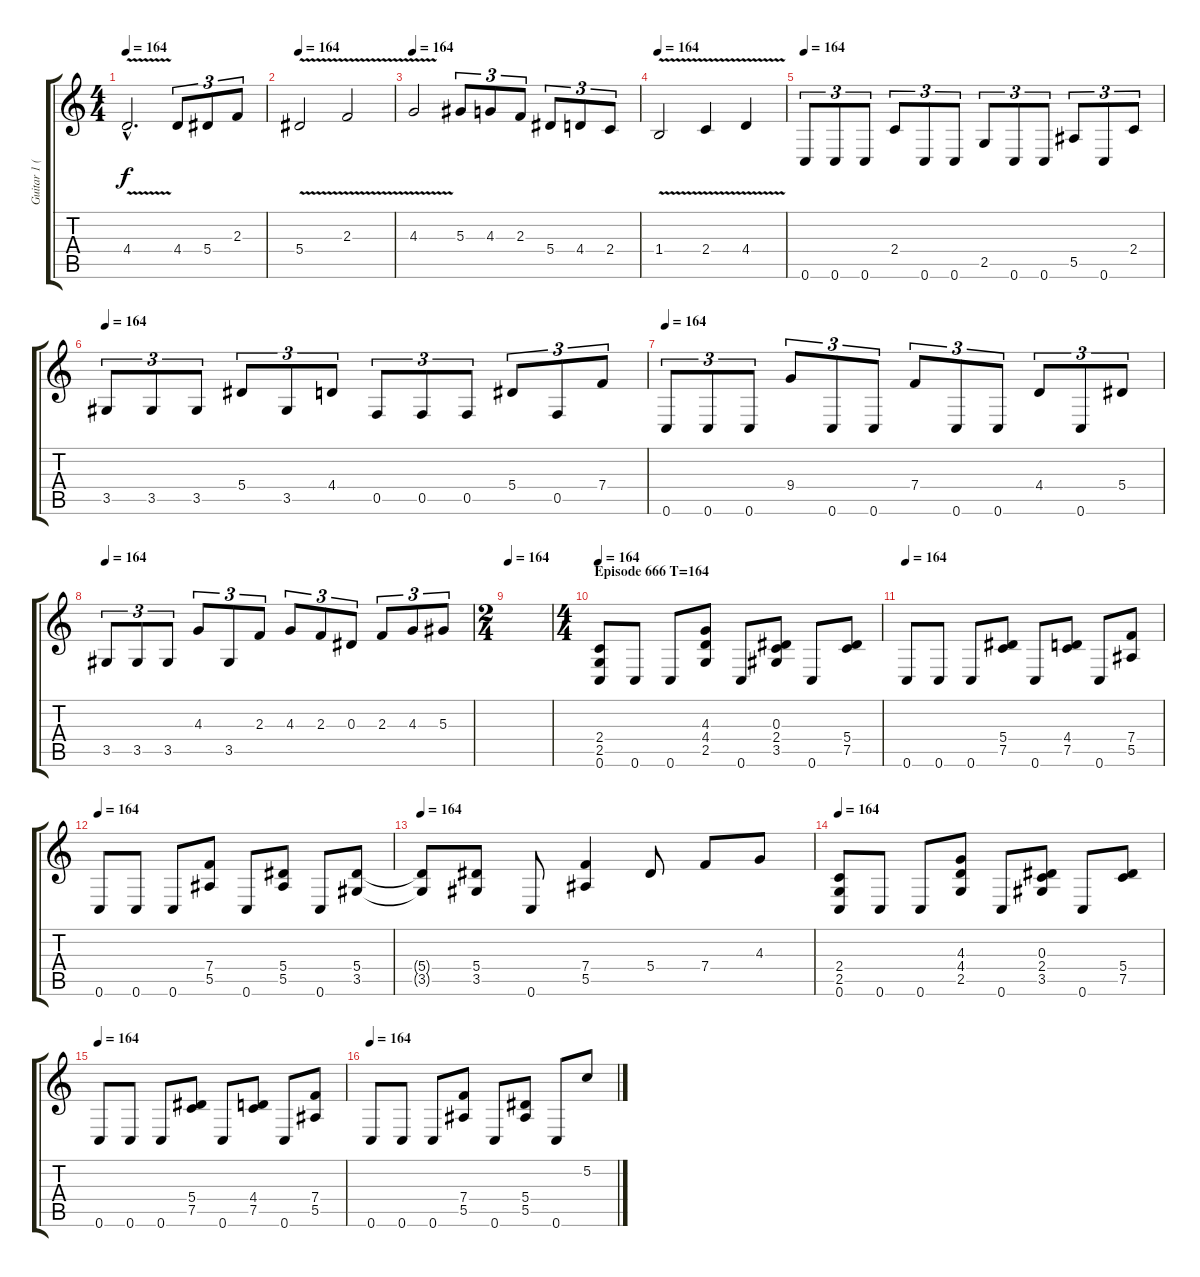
\track ("Guitar 1 (Lead)" "Guitar 1 (") {instrument overdrivenguitar}
\staff {score tabs}
\tuning (C4 G3 Eb3 Bb2 F2 C2) {hide}
\ts (4 4)
\tempo 164
\clef g2
\ks c
4.4{v hac}.2{d dy f} 4.4.8{tu (3 2)} 5.4.8{tu (3 2)} 2.3.8{tu (3 2)} |
\tempo 164
5.4{v}.2 2.3{v}.2 |
\tempo 164
4.3{v}.2 5.3.8{tu (3 2)} 4.3.8{tu (3 2)} 2.3.8{tu (3 2)} 5.4.8{tu (3 2)} 4.4.8{tu (3 2)} 2.4.8{tu (3 2)} |
\tempo 164
1.4{v}.2 2.4{v}.4 4.4{v}.4 |
\tempo 164
0.6.8{tu (3 2)} 0.6.8{tu (3 2)} 0.6.8{tu (3 2)} 2.4.8{tu (3 2)} 0.6.8{tu (3 2)} 0.6.8{tu (3 2)} 2.5.8{tu (3 2)} 0.6.8{tu (3 2)} 0.6.8{tu (3 2)} 5.5.8{tu (3 2)} 0.6.8{tu (3 2)} 2.4.8{tu (3 2)} |
\tempo 164
3.5.8{tu (3 2)} 3.5.8{tu (3 2)} 3.5.8{tu (3 2)} 5.4.8{tu (3 2)} 3.5.8{tu (3 2)} 4.4.8{tu (3 2)} 0.5.8{tu (3 2)} 0.5.8{tu (3 2)} 0.5.8{tu (3 2)} 5.4.8{tu (3 2)} 0.5.8{tu (3 2)} 7.4.8{tu (3 2)} |
\tempo 164
0.6.8{tu (3 2)} 0.6.8{tu (3 2)} 0.6.8{tu (3 2)} 9.4.8{tu (3 2)} 0.6.8{tu (3 2)} 0.6.8{tu (3 2)} 7.4.8{tu (3 2)} 0.6.8{tu (3 2)} 0.6.8{tu (3 2)} 4.4.8{tu (3 2)} 0.6.8{tu (3 2)} 5.4.8{tu (3 2)} |
\tempo 164
3.5.8{tu (3 2)} 3.5.8{tu (3 2)} 3.5.8{tu (3 2)} 4.3.8{tu (3 2)} 3.5.8{tu (3 2)} 2.3.8{tu (3 2)} 4.3.8{tu (3 2)} 2.3.8{tu (3 2)} 0.3.8{tu (3 2)} 2.3.8{tu (3 2)} 4.3.8{tu (3 2)} 5.3.8{tu (3 2)} |
\ts (2 4)
\tempo 164
|
\ts (4 4)
\section ("" "Episode 666 T=164")
\tempo 164
(2.4 2.5 0.6).8 0.6.8 0.6.8 (4.3 4.4 2.5).8 0.6.8 (0.3 2.4 3.5).8 0.6.8 (5.4 7.5).8 |
\tempo 164
0.6.8 0.6.8 0.6.8 (5.4 7.5).8 0.6.8 (4.4 7.5).8 0.6.8 (7.4 5.5).8 |
\tempo 164
0.6.8 0.6.8 0.6.8 (7.4 5.5).8 0.6.8 (5.4 5.5).8 0.6.8 (5.4 3.5).8 |
\tempo 164
(5.4{t} 3.5{t}).8 (5.4 3.5).8 0.6.8 (7.4 5.5).4 5.4.8 7.4.8 4.3.8 |
\tempo 164
(2.4 2.5 0.6).8 0.6.8 0.6.8 (4.3 4.4 2.5).8 0.6.8 (0.3 2.4 3.5).8 0.6.8 (5.4 7.5).8 |
\tempo 164
0.6.8 0.6.8 0.6.8 (5.4 7.5).8 0.6.8 (4.4 7.5).8 0.6.8 (7.4 5.5).8 |
\tempo 164
0.6.8 0.6.8 0.6.8 (7.4 5.5).8 0.6.8 (5.4 5.5).8 0.6.8 5.2.8
